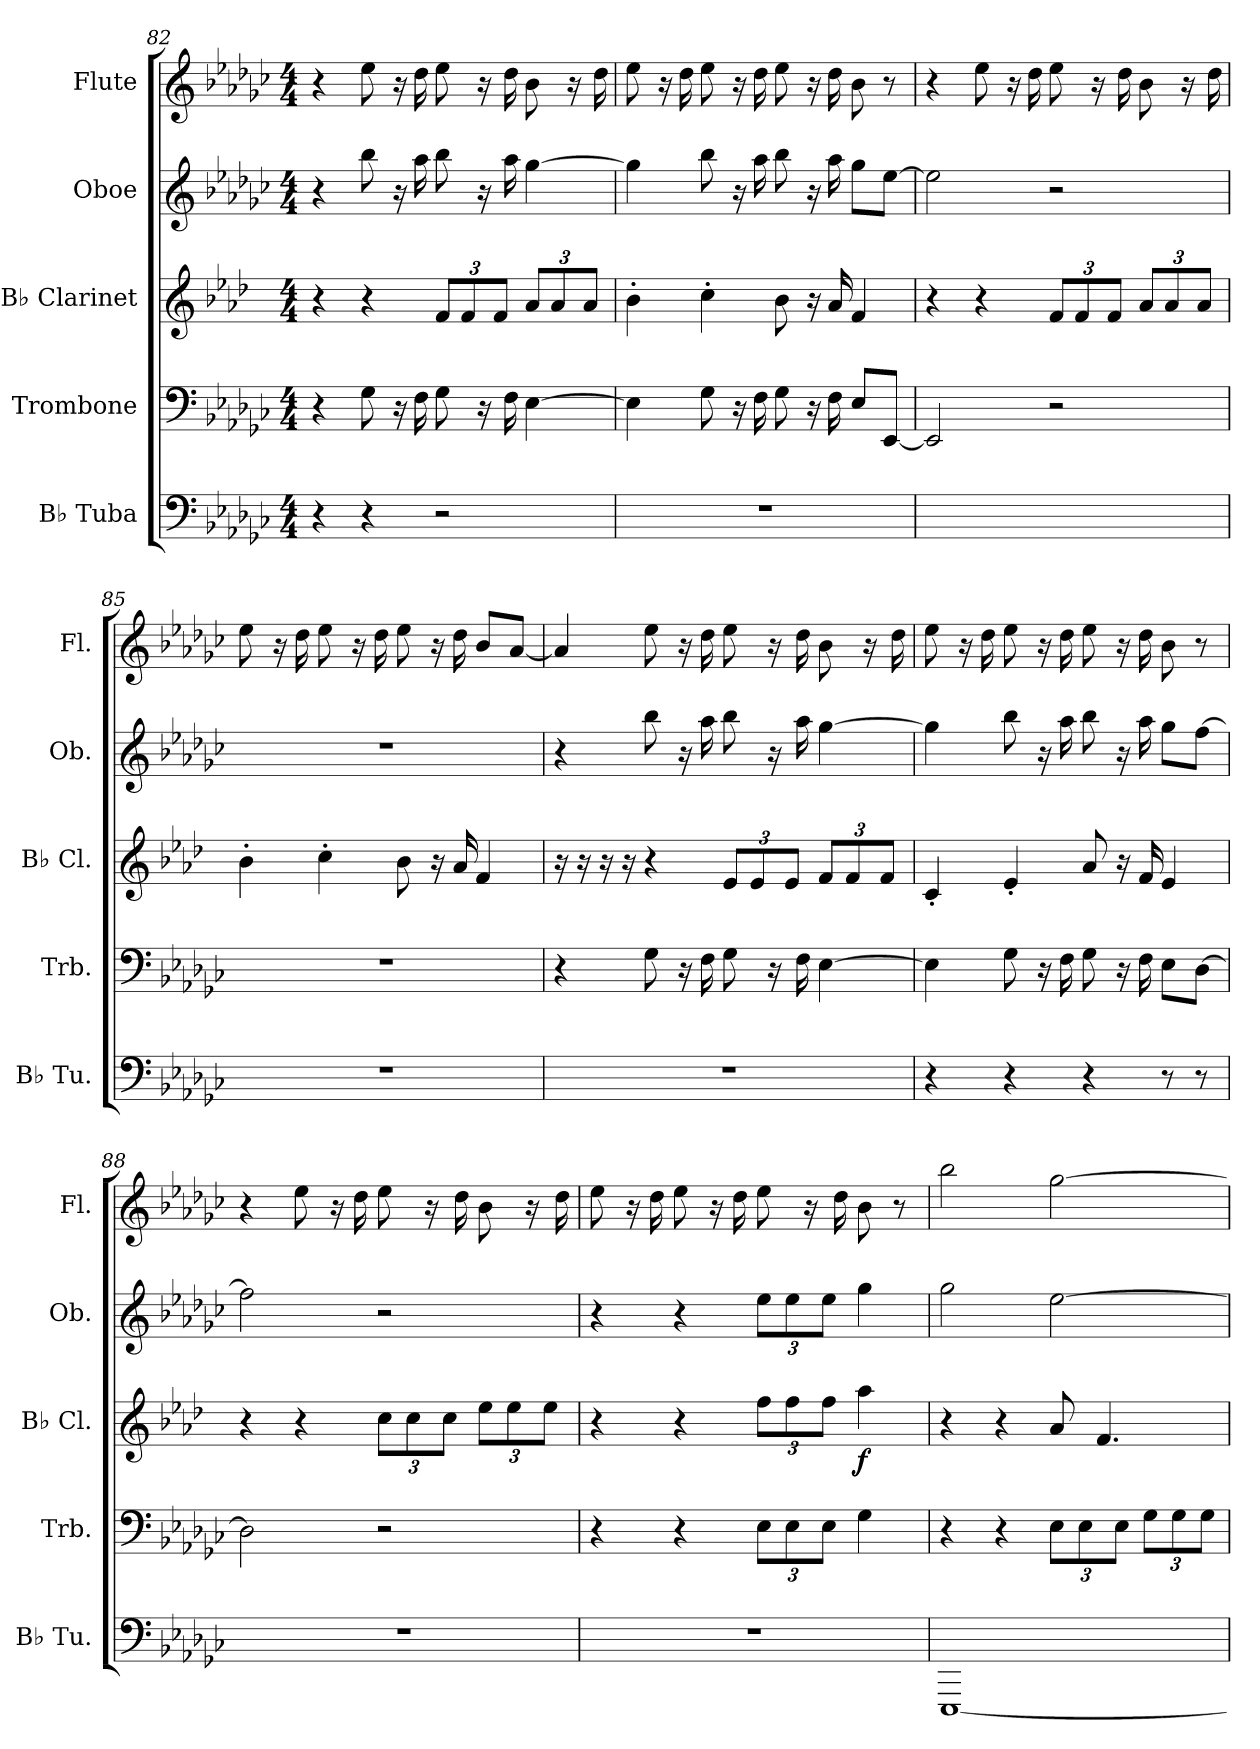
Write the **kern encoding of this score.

**kern	**kern	**kern	**dynam	**kern	**kern
*part5	*part4	*part3	*part3	*part2	*part1
*staff5	*staff4	*staff3	*staff3	*staff2	*staff1
*I"B♭ Tuba	*I"Trombone	*I"B♭ Clarinet	*	*I"Oboe	*I"Flute
*I'B♭ Tu.	*I'Trb.	*I'B♭ Cl.	*	*I'Ob.	*I'Fl.
!!LO:LB:g=z
*clefF4	*clefF4	*clefG2	*	*clefG2	*clefG2
*	*	*ITrd1c2	*	*	*
*k[b-e-a-d-g-c-]	*k[b-e-a-d-g-c-]	*k[b-e-a-d-g-c-]	*	*k[b-e-a-d-g-c-]	*k[b-e-a-d-g-c-]
*M4/4	*M4/4	*M4/4	*	*M4/4	*M4/4
=82	=82	=82	=82	=82	=82
4r	4r	4r	.	4r	4r
4r	8G-\	4r	.	8bb-\	8ee-\
.	16r	.	.	16r	16r
.	16F\	.	.	16aa-\	16dd-\
*	*	*Xbrackettup	*	*	*
2r	8G-\	12e-/L	.	8bb-\	8ee-\
.	.	12e-/	.	.	.
.	16r	.	.	16r	16r
.	.	12e-/J	.	.	.
.	16F\	.	.	16aa-\	16dd-\
.	[4E-\	12g-/L	.	[4gg-\	8b-\
.	.	12g-/	.	.	.
.	.	.	.	.	16r
.	.	12g-/J	.	.	.
.	.	.	.	.	16dd-\
=83	=83	=83	=83	=83	=83
1r	4E-\]	4a-'\	.	4gg-\]	8ee-\
.	.	.	.	.	16r
.	.	.	.	.	16dd-\
.	8G-\	4b-'\	.	8bb-\	8ee-\
.	16r	.	.	16r	16r
.	16F\	.	.	16aa-\	16dd-\
.	8G-\	8a-\	.	8bb-\	8ee-\
.	16r	16r	.	16r	16r
.	16F\	16g-/	.	16aa-\	16dd-\
.	8E-/L	4e-/	.	8gg-\L	8b-\
.	[8EE-/J	.	.	[8ee-\J	8r
=84	=84	=84	=84	=84	=84
1ryy	2EE-/]	4r	.	2ee-\]	4r
.	.	4r	.	.	8ee-\
.	.	.	.	.	16r
.	.	.	.	.	16dd-\
.	2r	12e-/L	.	2r	8ee-\
.	.	12e-/	.	.	.
.	.	.	.	.	16r
.	.	12e-/J	.	.	.
.	.	.	.	.	16dd-\
.	.	12g-/L	.	.	8b-\
.	.	12g-/	.	.	.
.	.	.	.	.	16r
.	.	12g-/J	.	.	.
.	.	.	.	.	16dd-\
!!LO:PB:g=z
=85	=85	=85	=85	=85	=85
1r	1r	4a-'\	.	1r	8ee-\
.	.	.	.	.	16r
.	.	.	.	.	16dd-\
.	.	4b-'\	.	.	8ee-\
.	.	.	.	.	16r
.	.	.	.	.	16dd-\
.	.	8a-\	.	.	8ee-\
.	.	16r	.	.	16r
.	.	16g-/	.	.	16dd-\
.	.	4e-/	.	.	8b-/L
.	.	.	.	.	[8a-/J
=86	=86	=86	=86	=86	=86
1r	4r	16r	.	4r	4a-/]
.	.	16r	.	.	.
.	.	16r	.	.	.
.	.	16r	.	.	.
.	8G-\	4r	.	8bb-\	8ee-\
.	16r	.	.	16r	16r
.	16F\	.	.	16aa-\	16dd-\
.	8G-\	12d-/L	.	8bb-\	8ee-\
.	.	12d-/	.	.	.
.	16r	.	.	16r	16r
.	.	12d-/J	.	.	.
.	16F\	.	.	16aa-\	16dd-\
.	[4E-\	12e-/L	.	[4gg-\	8b-\
.	.	12e-/	.	.	.
.	.	.	.	.	16r
.	.	12e-/J	.	.	.
.	.	.	.	.	16dd-\
=87	=87	=87	=87	=87	=87
4r	4E-\]	4B-'/	.	4gg-\]	8ee-\
.	.	.	.	.	16r
.	.	.	.	.	16dd-\
4r	8G-\	4d-'/	.	8bb-\	8ee-\
.	16r	.	.	16r	16r
.	16F\	.	.	16aa-\	16dd-\
4r	8G-\	8g-/	.	8bb-\	8ee-\
.	16r	16r	.	16r	16r
.	16F\	16e-/	.	16aa-\	16dd-\
8r	8E-\L	4d-/	.	8gg-\L	8b-\
8r	[8D-\J	.	.	[8ff\J	8r
!!LO:LB:g=z
=88	=88	=88	=88	=88	=88
1r	2D-\]	4r	.	2ff\]	4r
.	.	4r	.	.	8ee-\
.	.	.	.	.	16r
.	.	.	.	.	16dd-\
.	2r	12b-\L	.	2r	8ee-\
.	.	12b-\	.	.	.
.	.	.	.	.	16r
.	.	12b-\J	.	.	.
.	.	.	.	.	16dd-\
.	.	12dd-\L	.	.	8b-\
.	.	12dd-\	.	.	.
.	.	.	.	.	16r
.	.	12dd-\J	.	.	.
.	.	.	.	.	16dd-\
=89	=89	=89	=89	=89	=89
1r	4r	4r	.	4r	8ee-\
.	.	.	.	.	16r
.	.	.	.	.	16dd-\
.	4r	4r	.	4r	8ee-\
.	.	.	.	.	16r
.	.	.	.	.	16dd-\
*	*Xbrackettup	*	*	*Xbrackettup	*
.	12E-\L	12ee-\L	.	12ee-\L	8ee-\
.	12E-\	12ee-\	.	12ee-\	.
.	.	.	.	.	16r
.	12E-\J	12ee-\J	.	12ee-\J	.
.	.	.	.	.	16dd-\
!	!	!	!LO:DY:b	!	!
.	4G-\	4gg-\	f	4gg-\	8b-\
.	.	.	.	.	8r
=90	=90	=90	=90	=90	=90
[1EEE-	4r	4r	.	2gg-\	2bb-\
.	4r	4r	.	.	.
.	12E-\L	8g-/	.	[2ee-\	[2gg-\
.	12E-\	.	.	.	.
.	.	4.e-/	.	.	.
.	12E-\J	.	.	.	.
.	12G-\L	.	.	.	.
.	12G-\	.	.	.	.
.	12G-\J	.	.	.	.
=	=	=	=	=	=
*-	*-	*-	*-	*-	*-
